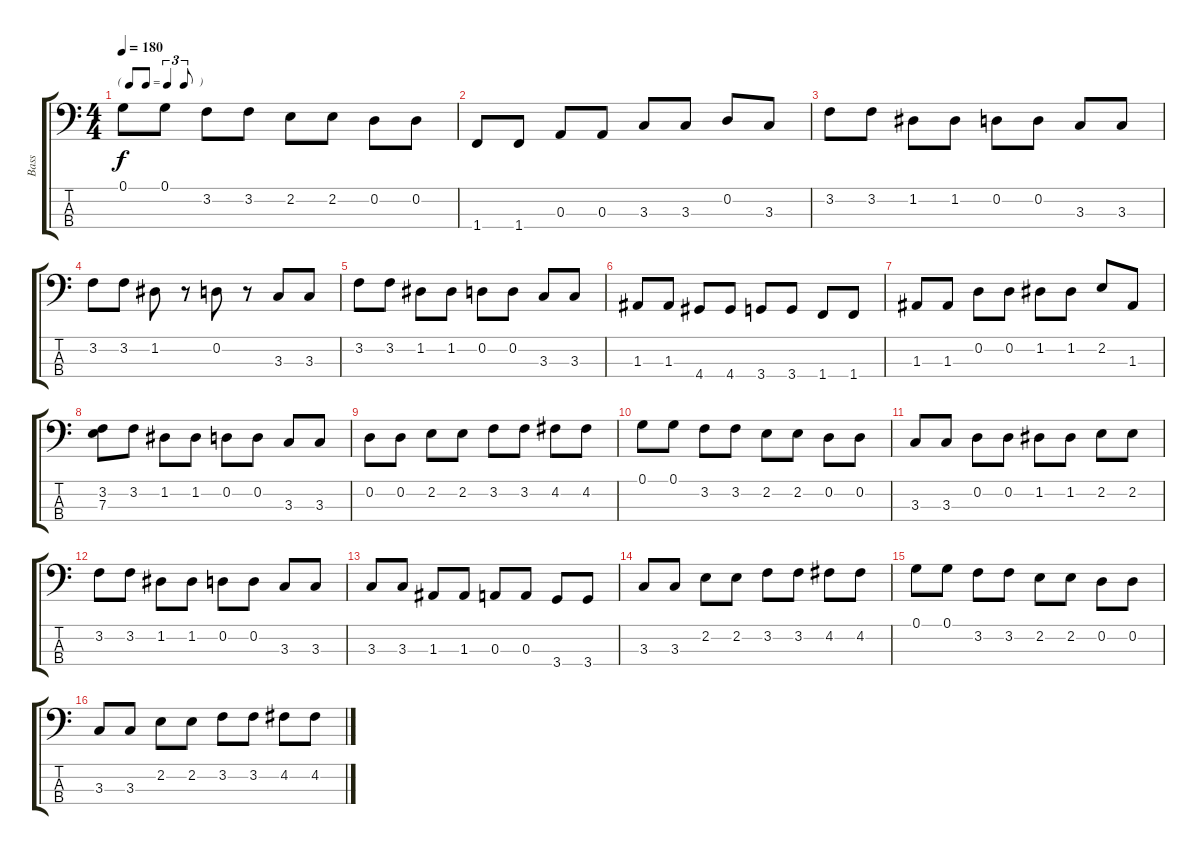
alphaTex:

\track ("Bass" "Bass") {instrument electricbassfinger}
\staff {score tabs}
\tuning (G2 D2 A1 E1) {hide}
\ts (4 4)
\tf triplet8th
\tempo 180
\clef f4
\ks c
0.1.8{dy f} 0.1.8 3.2.8 3.2.8 2.2.8 2.2.8 0.2.8 0.2.8 |
1.4.8 1.4.8 0.3.8 0.3.8 3.3.8 3.3.8 0.2.8 3.3.8 |
3.2.8 3.2.8 1.2.8 1.2.8 0.2.8 0.2.8 3.3.8 3.3.8 |
3.2.8 3.2.8 1.2.8 r.8 0.2.8 r.8 3.3.8 3.3.8 |
3.2.8 3.2.8 1.2.8 1.2.8 0.2.8 0.2.8 3.3.8 3.3.8 |
1.3.8 1.3.8 4.4.8 4.4.8 3.4.8 3.4.8 1.4.8 1.4.8 |
1.3.8 1.3.8 0.2.8 0.2.8 1.2.8 1.2.8 2.2.8 1.3.8 |
(3.2 7.3).8 3.2.8 1.2.8 1.2.8 0.2.8 0.2.8 3.3.8 3.3.8 |
0.2.8 0.2.8 2.2.8 2.2.8 3.2.8 3.2.8 4.2.8 4.2.8 |
0.1.8 0.1.8 3.2.8 3.2.8 2.2.8 2.2.8 0.2.8 0.2.8 |
3.3.8 3.3.8 0.2.8 0.2.8 1.2.8 1.2.8 2.2.8 2.2.8 |
3.2.8 3.2.8 1.2.8 1.2.8 0.2.8 0.2.8 3.3.8 3.3.8 |
3.3.8 3.3.8 1.3.8 1.3.8 0.3.8 0.3.8 3.4.8 3.4.8 |
3.3.8 3.3.8 2.2.8 2.2.8 3.2.8 3.2.8 4.2.8 4.2.8 |
0.1.8 0.1.8 3.2.8 3.2.8 2.2.8 2.2.8 0.2.8 0.2.8 |
3.3.8 3.3.8 2.2.8 2.2.8 3.2.8 3.2.8 4.2.8 4.2.8
